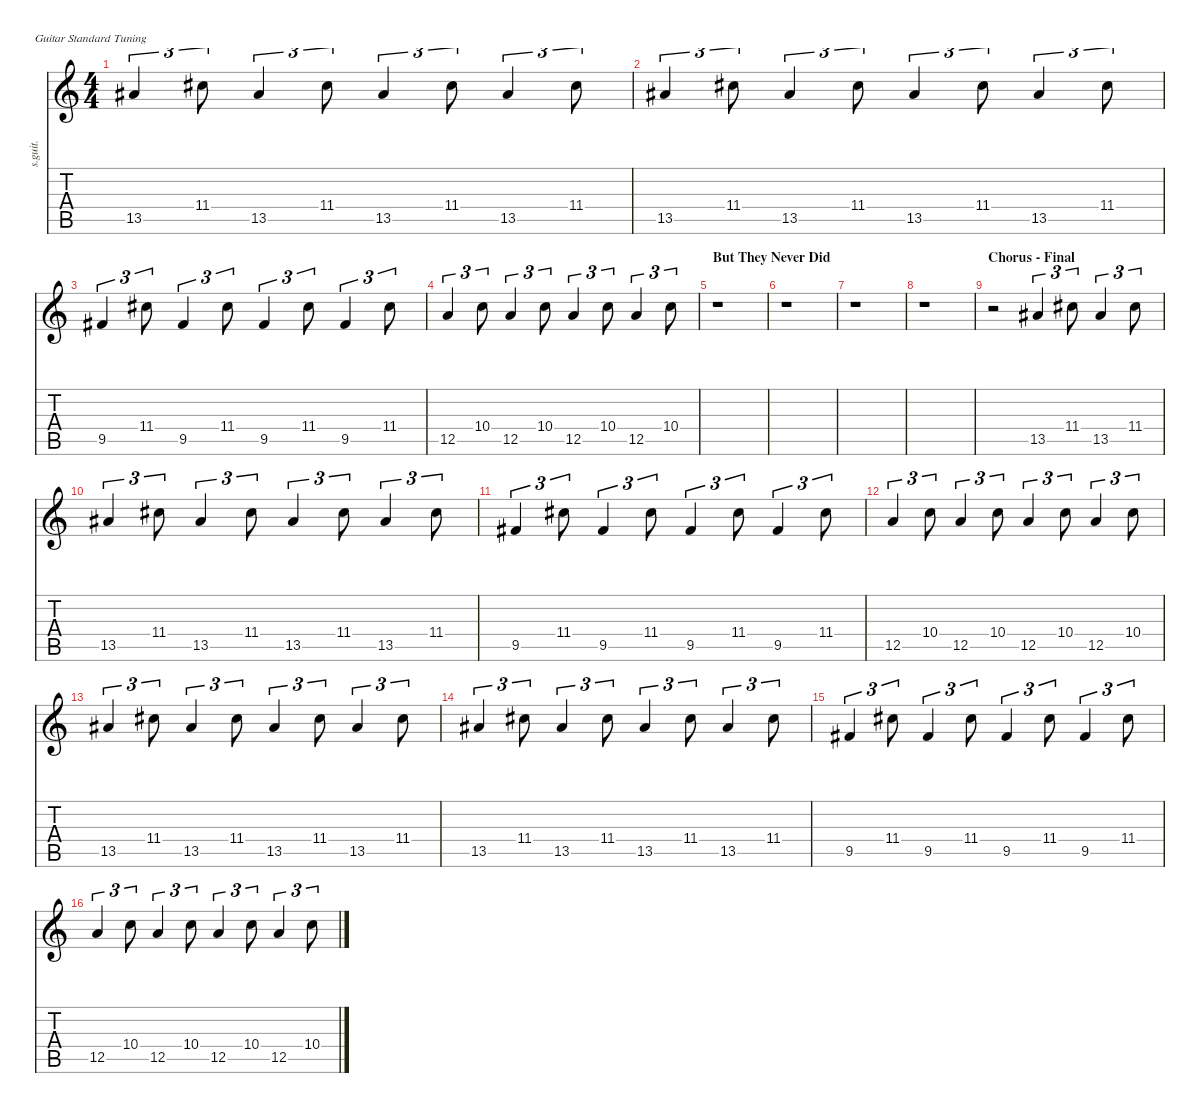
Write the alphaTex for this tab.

\defaultSystemsLayout 4
\hideDynamics
\bracketExtendMode nobrackets
\track ("Wayne Sermon - Guitar" "s.guit.") {instrument acousticguitarsteel}
\staff {score tabs}
\tuning (E4 B3 G3 D3 A2 E2)
\ts (4 4)
\tempo (125 hide)
\clef g2
\ks c
13.5{acc #}.4{tu (3 2) lyrics (0 "") lyrics (1 "") lyrics (2 "") lyrics (3 "") lyrics (4 "") dy f} 11.4{acc #}.8{tu (3 2) lyrics (0 "") lyrics (1 "") lyrics (2 "") lyrics (3 "") lyrics (4 "")} 13.5{acc #}.4{tu (3 2) lyrics (0 "") lyrics (1 "") lyrics (2 "") lyrics (3 "") lyrics (4 "")} 11.4{acc #}.8{tu (3 2) lyrics (0 "") lyrics (1 "") lyrics (2 "") lyrics (3 "") lyrics (4 "")} 13.5{acc #}.4{tu (3 2) lyrics (0 "") lyrics (1 "") lyrics (2 "") lyrics (3 "") lyrics (4 "")} 11.4{acc #}.8{tu (3 2) lyrics (0 "") lyrics (1 "") lyrics (2 "") lyrics (3 "") lyrics (4 "")} 13.5{acc #}.4{tu (3 2) lyrics (0 "") lyrics (1 "") lyrics (2 "") lyrics (3 "") lyrics (4 "")} 11.4{acc #}.8{tu (3 2) lyrics (0 "") lyrics (1 "") lyrics (2 "") lyrics (3 "") lyrics (4 "")} |
13.5{acc #}.4{tu (3 2) lyrics (0 "") lyrics (1 "") lyrics (2 "") lyrics (3 "") lyrics (4 "")} 11.4{acc #}.8{tu (3 2) lyrics (0 "") lyrics (1 "") lyrics (2 "") lyrics (3 "") lyrics (4 "")} 13.5{acc #}.4{tu (3 2) lyrics (0 "") lyrics (1 "") lyrics (2 "") lyrics (3 "") lyrics (4 "")} 11.4{acc #}.8{tu (3 2) lyrics (0 "") lyrics (1 "") lyrics (2 "") lyrics (3 "") lyrics (4 "")} 13.5{acc #}.4{tu (3 2) lyrics (0 "") lyrics (1 "") lyrics (2 "") lyrics (3 "") lyrics (4 "")} 11.4{acc #}.8{tu (3 2) lyrics (0 "") lyrics (1 "") lyrics (2 "") lyrics (3 "") lyrics (4 "")} 13.5{acc #}.4{tu (3 2) lyrics (0 "") lyrics (1 "") lyrics (2 "") lyrics (3 "") lyrics (4 "")} 11.4{acc #}.8{tu (3 2) lyrics (0 "") lyrics (1 "") lyrics (2 "") lyrics (3 "") lyrics (4 "")} |
9.5{acc #}.4{tu (3 2) lyrics (0 "") lyrics (1 "") lyrics (2 "") lyrics (3 "") lyrics (4 "")} 11.4{acc #}.8{tu (3 2) lyrics (0 "") lyrics (1 "") lyrics (2 "") lyrics (3 "") lyrics (4 "")} 9.5{acc #}.4{tu (3 2) lyrics (0 "") lyrics (1 "") lyrics (2 "") lyrics (3 "") lyrics (4 "")} 11.4{acc #}.8{tu (3 2) lyrics (0 "") lyrics (1 "") lyrics (2 "") lyrics (3 "") lyrics (4 "")} 9.5{acc #}.4{tu (3 2) lyrics (0 "") lyrics (1 "") lyrics (2 "") lyrics (3 "") lyrics (4 "")} 11.4{acc #}.8{tu (3 2) lyrics (0 "") lyrics (1 "") lyrics (2 "") lyrics (3 "") lyrics (4 "")} 9.5{acc #}.4{tu (3 2) lyrics (0 "") lyrics (1 "") lyrics (2 "") lyrics (3 "") lyrics (4 "")} 11.4{acc #}.8{tu (3 2) lyrics (0 "") lyrics (1 "") lyrics (2 "") lyrics (3 "") lyrics (4 "")} |
12.5.4{tu (3 2) lyrics (0 "") lyrics (1 "") lyrics (2 "") lyrics (3 "") lyrics (4 "")} 10.4.8{tu (3 2) lyrics (0 "") lyrics (1 "") lyrics (2 "") lyrics (3 "") lyrics (4 "")} 12.5.4{tu (3 2) lyrics (0 "") lyrics (1 "") lyrics (2 "") lyrics (3 "") lyrics (4 "")} 10.4.8{tu (3 2) lyrics (0 "") lyrics (1 "") lyrics (2 "") lyrics (3 "") lyrics (4 "")} 12.5.4{tu (3 2) lyrics (0 "") lyrics (1 "") lyrics (2 "") lyrics (3 "") lyrics (4 "")} 10.4.8{tu (3 2) lyrics (0 "") lyrics (1 "") lyrics (2 "") lyrics (3 "") lyrics (4 "")} 12.5.4{tu (3 2) lyrics (0 "") lyrics (1 "") lyrics (2 "") lyrics (3 "") lyrics (4 "")} 10.4.8{tu (3 2) lyrics (0 "") lyrics (1 "") lyrics (2 "") lyrics (3 "") lyrics (4 "")} |
\section ("" "But They Never Did")
r.1 |
r.1 |
r.1 |
r.1 |
\section ("" "Chorus - Final")
r.2 13.5{acc #}.4{tu (3 2) lyrics (0 "") lyrics (1 "") lyrics (2 "") lyrics (3 "") lyrics (4 "")} 11.4{acc #}.8{tu (3 2) lyrics (0 "") lyrics (1 "") lyrics (2 "") lyrics (3 "") lyrics (4 "")} 13.5{acc #}.4{tu (3 2) lyrics (0 "") lyrics (1 "") lyrics (2 "") lyrics (3 "") lyrics (4 "")} 11.4{acc #}.8{tu (3 2) lyrics (0 "") lyrics (1 "") lyrics (2 "") lyrics (3 "") lyrics (4 "")} |
13.5{acc #}.4{tu (3 2) lyrics (0 "") lyrics (1 "") lyrics (2 "") lyrics (3 "") lyrics (4 "")} 11.4{acc #}.8{tu (3 2) lyrics (0 "") lyrics (1 "") lyrics (2 "") lyrics (3 "") lyrics (4 "")} 13.5{acc #}.4{tu (3 2) lyrics (0 "") lyrics (1 "") lyrics (2 "") lyrics (3 "") lyrics (4 "")} 11.4{acc #}.8{tu (3 2) lyrics (0 "") lyrics (1 "") lyrics (2 "") lyrics (3 "") lyrics (4 "")} 13.5{acc #}.4{tu (3 2) lyrics (0 "") lyrics (1 "") lyrics (2 "") lyrics (3 "") lyrics (4 "")} 11.4{acc #}.8{tu (3 2) lyrics (0 "") lyrics (1 "") lyrics (2 "") lyrics (3 "") lyrics (4 "")} 13.5{acc #}.4{tu (3 2) lyrics (0 "") lyrics (1 "") lyrics (2 "") lyrics (3 "") lyrics (4 "")} 11.4{acc #}.8{tu (3 2) lyrics (0 "") lyrics (1 "") lyrics (2 "") lyrics (3 "") lyrics (4 "")} |
9.5{acc #}.4{tu (3 2) lyrics (0 "") lyrics (1 "") lyrics (2 "") lyrics (3 "") lyrics (4 "")} 11.4{acc #}.8{tu (3 2) lyrics (0 "") lyrics (1 "") lyrics (2 "") lyrics (3 "") lyrics (4 "")} 9.5{acc #}.4{tu (3 2) lyrics (0 "") lyrics (1 "") lyrics (2 "") lyrics (3 "") lyrics (4 "")} 11.4{acc #}.8{tu (3 2) lyrics (0 "") lyrics (1 "") lyrics (2 "") lyrics (3 "") lyrics (4 "")} 9.5{acc #}.4{tu (3 2) lyrics (0 "") lyrics (1 "") lyrics (2 "") lyrics (3 "") lyrics (4 "")} 11.4{acc #}.8{tu (3 2) lyrics (0 "") lyrics (1 "") lyrics (2 "") lyrics (3 "") lyrics (4 "")} 9.5{acc #}.4{tu (3 2) lyrics (0 "") lyrics (1 "") lyrics (2 "") lyrics (3 "") lyrics (4 "")} 11.4{acc #}.8{tu (3 2) lyrics (0 "") lyrics (1 "") lyrics (2 "") lyrics (3 "") lyrics (4 "")} |
12.5.4{tu (3 2) lyrics (0 "") lyrics (1 "") lyrics (2 "") lyrics (3 "") lyrics (4 "")} 10.4.8{tu (3 2) lyrics (0 "") lyrics (1 "") lyrics (2 "") lyrics (3 "") lyrics (4 "")} 12.5.4{tu (3 2) lyrics (0 "") lyrics (1 "") lyrics (2 "") lyrics (3 "") lyrics (4 "")} 10.4.8{tu (3 2) lyrics (0 "") lyrics (1 "") lyrics (2 "") lyrics (3 "") lyrics (4 "")} 12.5.4{tu (3 2) lyrics (0 "") lyrics (1 "") lyrics (2 "") lyrics (3 "") lyrics (4 "")} 10.4.8{tu (3 2) lyrics (0 "") lyrics (1 "") lyrics (2 "") lyrics (3 "") lyrics (4 "")} 12.5.4{tu (3 2) lyrics (0 "") lyrics (1 "") lyrics (2 "") lyrics (3 "") lyrics (4 "")} 10.4.8{tu (3 2) lyrics (0 "") lyrics (1 "") lyrics (2 "") lyrics (3 "") lyrics (4 "")} |
13.5{acc #}.4{tu (3 2) lyrics (0 "") lyrics (1 "") lyrics (2 "") lyrics (3 "") lyrics (4 "")} 11.4{acc #}.8{tu (3 2) lyrics (0 "") lyrics (1 "") lyrics (2 "") lyrics (3 "") lyrics (4 "")} 13.5{acc #}.4{tu (3 2) lyrics (0 "") lyrics (1 "") lyrics (2 "") lyrics (3 "") lyrics (4 "")} 11.4{acc #}.8{tu (3 2) lyrics (0 "") lyrics (1 "") lyrics (2 "") lyrics (3 "") lyrics (4 "")} 13.5{acc #}.4{tu (3 2) lyrics (0 "") lyrics (1 "") lyrics (2 "") lyrics (3 "") lyrics (4 "")} 11.4{acc #}.8{tu (3 2) lyrics (0 "") lyrics (1 "") lyrics (2 "") lyrics (3 "") lyrics (4 "")} 13.5{acc #}.4{tu (3 2) lyrics (0 "") lyrics (1 "") lyrics (2 "") lyrics (3 "") lyrics (4 "")} 11.4{acc #}.8{tu (3 2) lyrics (0 "") lyrics (1 "") lyrics (2 "") lyrics (3 "") lyrics (4 "")} |
13.5{acc #}.4{tu (3 2) lyrics (0 "") lyrics (1 "") lyrics (2 "") lyrics (3 "") lyrics (4 "")} 11.4{acc #}.8{tu (3 2) lyrics (0 "") lyrics (1 "") lyrics (2 "") lyrics (3 "") lyrics (4 "")} 13.5{acc #}.4{tu (3 2) lyrics (0 "") lyrics (1 "") lyrics (2 "") lyrics (3 "") lyrics (4 "")} 11.4{acc #}.8{tu (3 2) lyrics (0 "") lyrics (1 "") lyrics (2 "") lyrics (3 "") lyrics (4 "")} 13.5{acc #}.4{tu (3 2) lyrics (0 "") lyrics (1 "") lyrics (2 "") lyrics (3 "") lyrics (4 "")} 11.4{acc #}.8{tu (3 2) lyrics (0 "") lyrics (1 "") lyrics (2 "") lyrics (3 "") lyrics (4 "")} 13.5{acc #}.4{tu (3 2) lyrics (0 "") lyrics (1 "") lyrics (2 "") lyrics (3 "") lyrics (4 "")} 11.4{acc #}.8{tu (3 2) lyrics (0 "") lyrics (1 "") lyrics (2 "") lyrics (3 "") lyrics (4 "")} |
9.5{acc #}.4{tu (3 2) lyrics (0 "") lyrics (1 "") lyrics (2 "") lyrics (3 "") lyrics (4 "")} 11.4{acc #}.8{tu (3 2) lyrics (0 "") lyrics (1 "") lyrics (2 "") lyrics (3 "") lyrics (4 "")} 9.5{acc #}.4{tu (3 2) lyrics (0 "") lyrics (1 "") lyrics (2 "") lyrics (3 "") lyrics (4 "")} 11.4{acc #}.8{tu (3 2) lyrics (0 "") lyrics (1 "") lyrics (2 "") lyrics (3 "") lyrics (4 "")} 9.5{acc #}.4{tu (3 2) lyrics (0 "") lyrics (1 "") lyrics (2 "") lyrics (3 "") lyrics (4 "")} 11.4{acc #}.8{tu (3 2) lyrics (0 "") lyrics (1 "") lyrics (2 "") lyrics (3 "") lyrics (4 "")} 9.5{acc #}.4{tu (3 2) lyrics (0 "") lyrics (1 "") lyrics (2 "") lyrics (3 "") lyrics (4 "")} 11.4{acc #}.8{tu (3 2) lyrics (0 "") lyrics (1 "") lyrics (2 "") lyrics (3 "") lyrics (4 "")} |
12.5.4{tu (3 2) lyrics (0 "") lyrics (1 "") lyrics (2 "") lyrics (3 "") lyrics (4 "")} 10.4.8{tu (3 2) lyrics (0 "") lyrics (1 "") lyrics (2 "") lyrics (3 "") lyrics (4 "")} 12.5.4{tu (3 2) lyrics (0 "") lyrics (1 "") lyrics (2 "") lyrics (3 "") lyrics (4 "")} 10.4.8{tu (3 2) lyrics (0 "") lyrics (1 "") lyrics (2 "") lyrics (3 "") lyrics (4 "")} 12.5.4{tu (3 2) lyrics (0 "") lyrics (1 "") lyrics (2 "") lyrics (3 "") lyrics (4 "")} 10.4.8{tu (3 2) lyrics (0 "") lyrics (1 "") lyrics (2 "") lyrics (3 "") lyrics (4 "")} 12.5.4{tu (3 2) lyrics (0 "") lyrics (1 "") lyrics (2 "") lyrics (3 "") lyrics (4 "")} 10.4.8{tu (3 2) lyrics (0 "") lyrics (1 "") lyrics (2 "") lyrics (3 "") lyrics (4 "")}
